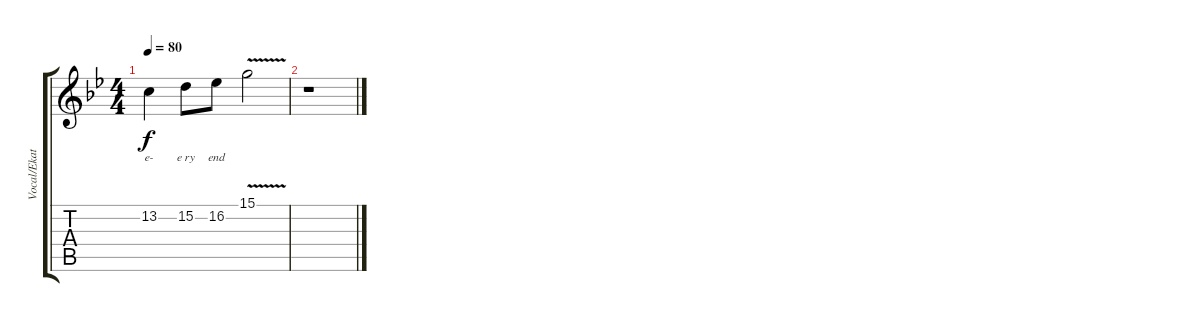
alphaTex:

\track ("Vocal/Ekath" "Vocal/Ekat") {instrument acousticgrandpiano}
\staff {score tabs}
\tuning (E4 B3 G3 D3 A2 E2) {hide}
\ts (4 4)
\tempo 80
\clef g2
\ks gminor
13.2.4{lyrics (0 "e-") lyrics (1 "") lyrics (2 "") lyrics (3 "") lyrics (4 "") dy f} 15.2.8{lyrics (0 "e ry") lyrics (1 "") lyrics (2 "") lyrics (3 "") lyrics (4 "")} 16.2.8{lyrics (0 "end") lyrics (1 "") lyrics (2 "") lyrics (3 "") lyrics (4 "")} 15.1{v}.2 |
r.1
